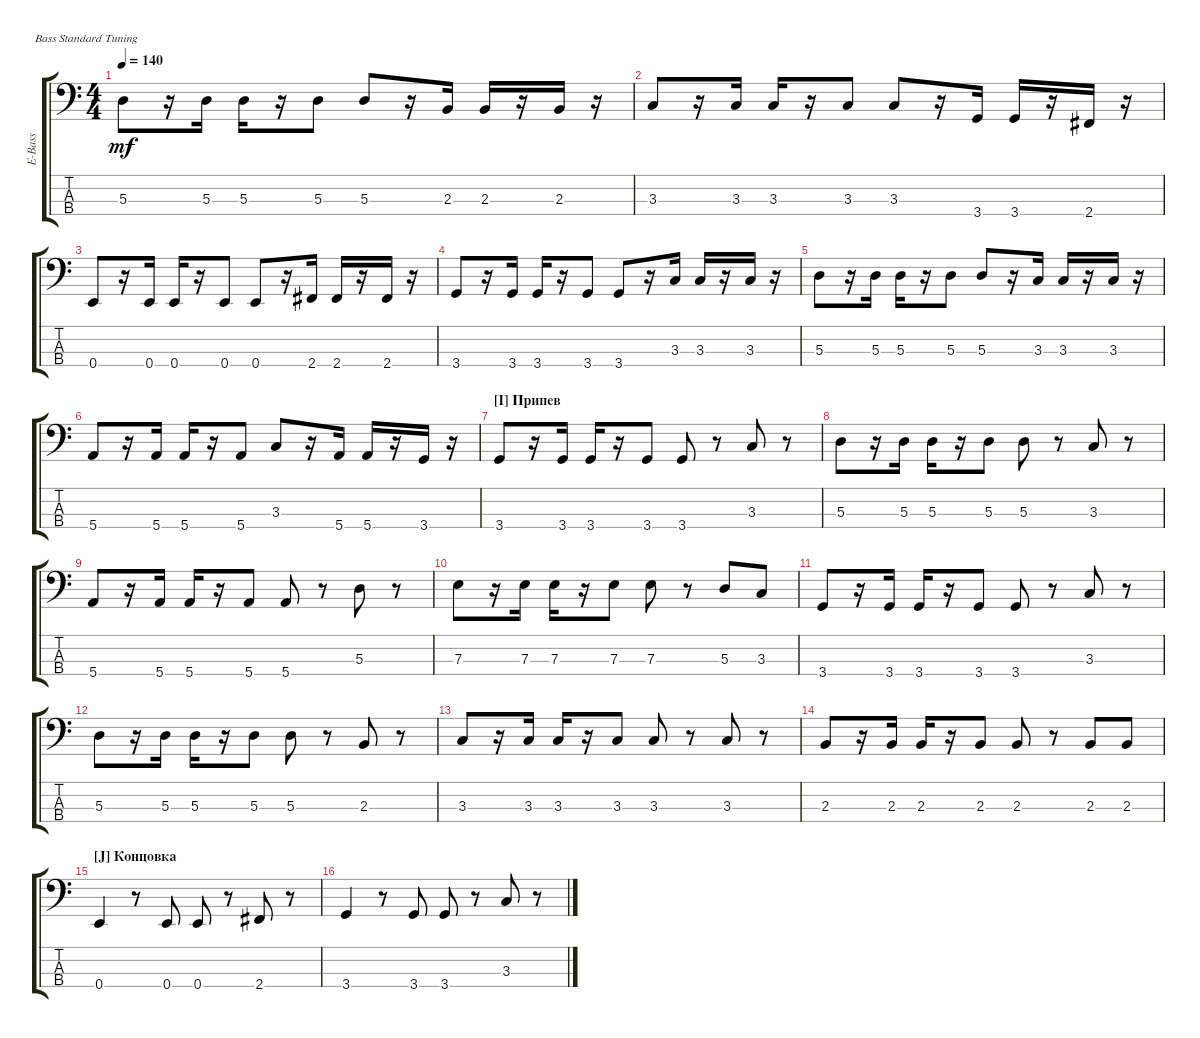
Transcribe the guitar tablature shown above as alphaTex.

\track ("Electric Bass" "E-Bass") {instrument electricbassfinger}
\staff {score tabs}
\tuning (G2 D2 A1 E1)
\ts (4 4)
\tempo 140
\clef f4
\ks c
5.3.8{dy mf} r.16 5.3.16 5.3.16 r.16 5.3.8 5.3.8 r.16 2.3.16 2.3.16 r.16 2.3.16 r.16 |
3.3.8 r.16 3.3.16 3.3.16 r.16 3.3.8 3.3.8 r.16 3.4.16 3.4.16 r.16 2.4.16 r.16 |
0.4.8 r.16 0.4.16 0.4.16 r.16 0.4.8 0.4.8 r.16 2.4.16 2.4.16 r.16 2.4.16 r.16 |
3.4.8 r.16 3.4.16 3.4.16 r.16 3.4.8 3.4.8 r.16 3.3.16 3.3.16 r.16 3.3.16 r.16 |
5.3.8 r.16 5.3.16 5.3.16 r.16 5.3.8 5.3.8 r.16 3.3.16 3.3.16 r.16 3.3.16 r.16 |
5.4.8 r.16 5.4.16 5.4.16 r.16 5.4.8 3.3.8 r.16 5.4.16 5.4.16 r.16 3.4.16 r.16 |
\section ("I" "Припев")
\scale
0.333333 3.4.8 r.16 3.4.16 3.4.16 r.16 3.4.8 3.4.8 r.8 3.3.8 r.8 |
5.3.8 r.16 5.3.16 5.3.16 r.16 5.3.8 5.3.8 r.8 3.3.8 r.8 |
5.4.8 r.16 5.4.16 5.4.16 r.16 5.4.8 5.4.8 r.8 5.3.8 r.8 |
7.3.8 r.16 7.3.16 7.3.16 r.16 7.3.8 7.3.8 r.8 5.3.8 3.3.8 |
3.4.8 r.16 3.4.16 3.4.16 r.16 3.4.8 3.4.8 r.8 3.3.8 r.8 |
5.3.8 r.16 5.3.16 5.3.16 r.16 5.3.8 5.3.8 r.8 2.3.8 r.8 |
3.3.8 r.16 3.3.16 3.3.16 r.16 3.3.8 3.3.8 r.8 3.3.8 r.8 |
2.3.8 r.16 2.3.16 2.3.16 r.16 2.3.8 2.3.8 r.8 2.3.8 2.3.8 |
\section ("J" "Концовка")
\scale
0.333333 0.4.4 r.8 0.4.8 0.4.8 r.8 2.4.8 r.8 |
3.4.4 r.8 3.4.8 3.4.8 r.8 3.3.8 r.8
